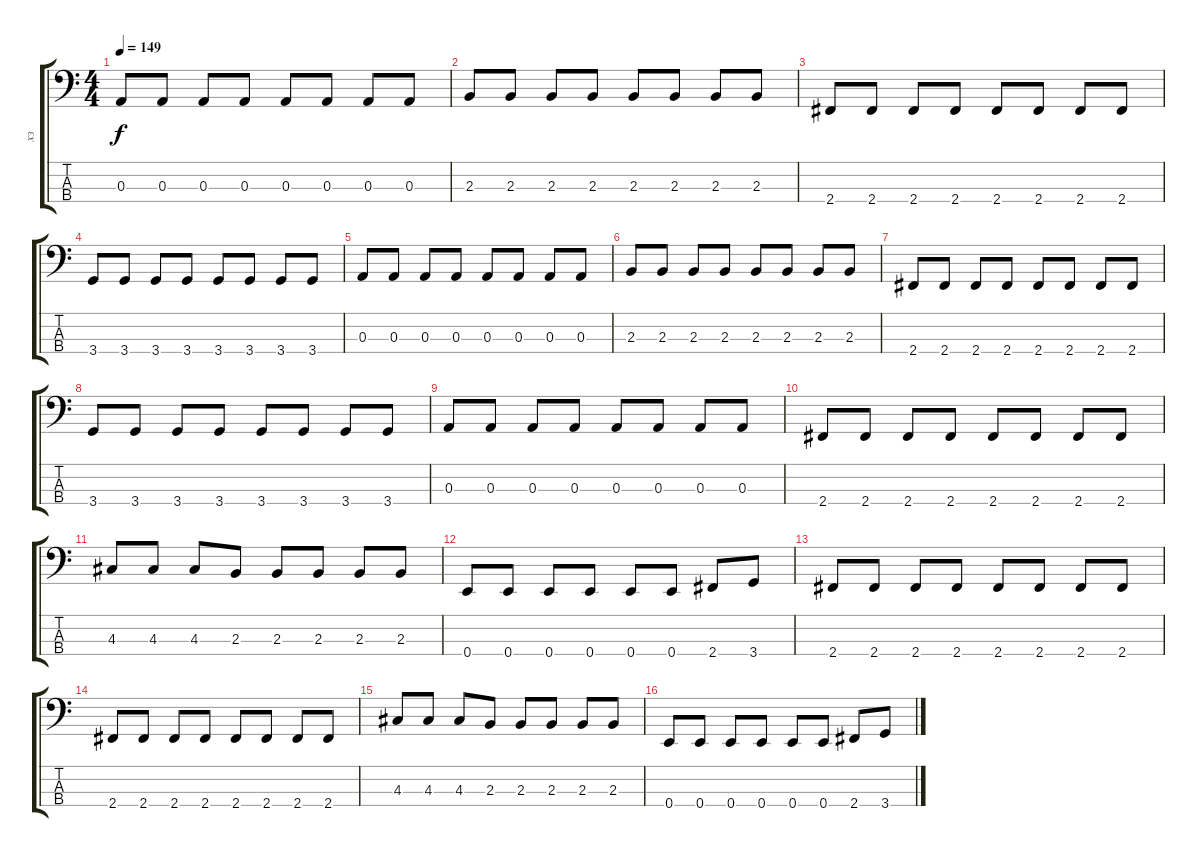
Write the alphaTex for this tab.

\track ("хз" "хз") {instrument electricbasspick}
\staff {score tabs}
\tuning (G2 D2 A1 E1) {hide}
\ts (4 4)
\tempo 149
\clef f4
\ks c
0.3.8{dy f} 0.3.8 0.3.8 0.3.8 0.3.8 0.3.8 0.3.8 0.3.8 |
2.3.8 2.3.8 2.3.8 2.3.8 2.3.8 2.3.8 2.3.8 2.3.8 |
2.4.8 2.4.8 2.4.8 2.4.8 2.4.8 2.4.8 2.4.8 2.4.8 |
3.4.8 3.4.8 3.4.8 3.4.8 3.4.8 3.4.8 3.4.8 3.4.8 |
0.3.8 0.3.8 0.3.8 0.3.8 0.3.8 0.3.8 0.3.8 0.3.8 |
2.3.8 2.3.8 2.3.8 2.3.8 2.3.8 2.3.8 2.3.8 2.3.8 |
2.4.8 2.4.8 2.4.8 2.4.8 2.4.8 2.4.8 2.4.8 2.4.8 |
3.4.8 3.4.8 3.4.8 3.4.8 3.4.8 3.4.8 3.4.8 3.4.8 |
0.3.8 0.3.8 0.3.8 0.3.8 0.3.8 0.3.8 0.3.8 0.3.8 |
2.4.8 2.4.8 2.4.8 2.4.8 2.4.8 2.4.8 2.4.8 2.4.8 |
4.3.8 4.3.8 4.3.8 2.3.8 2.3.8 2.3.8 2.3.8 2.3.8 |
0.4.8 0.4.8 0.4.8 0.4.8 0.4.8 0.4.8 2.4.8 3.4.8 |
2.4.8 2.4.8 2.4.8 2.4.8 2.4.8 2.4.8 2.4.8 2.4.8 |
2.4.8 2.4.8 2.4.8 2.4.8 2.4.8 2.4.8 2.4.8 2.4.8 |
4.3.8 4.3.8 4.3.8 2.3.8 2.3.8 2.3.8 2.3.8 2.3.8 |
0.4.8 0.4.8 0.4.8 0.4.8 0.4.8 0.4.8 2.4.8 3.4.8
